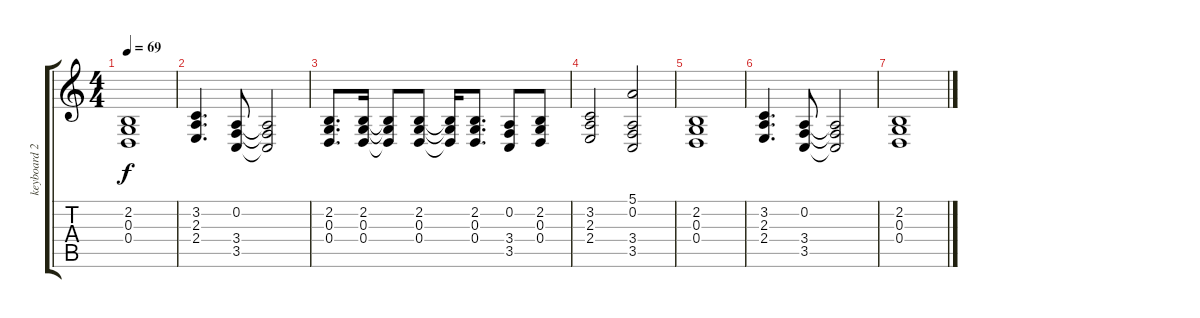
\track ("keyboard 2" "keyboard 2") {instrument synthstrings1}
\staff {score tabs}
\tuning (E4 A3 G3 D3 A2 D2) {hide}
\ts (4 4)
\tempo 69
\clef g2
\ks c
(2.2 0.3 0.4).1{dy f} |
(3.2 2.3 2.4).4{d} (0.2 3.4 3.5).8 (0.2{t} 3.4{t} 3.5{t}).2 |
(2.2 0.3 0.4).8{d} (2.2 0.3 0.4).16 (2.2{t} 0.3{t} 0.4{t}).8 (2.2 0.3 0.4).8 (2.2{t} 0.3{t} 0.4{t}).16 (2.2 0.3 0.4).8{d} (0.2 3.4 3.5).8 (2.2 0.3 0.4).8 |
(3.2 2.3 2.4).2 (5.1 0.2 3.4 3.5).2 |
(2.2 0.3 0.4).1 |
(3.2 2.3 2.4).4{d} (0.2 3.4 3.5).8 (0.2{t} 3.4{t} 3.5{t}).2 |
(2.2 0.3 0.4).1
